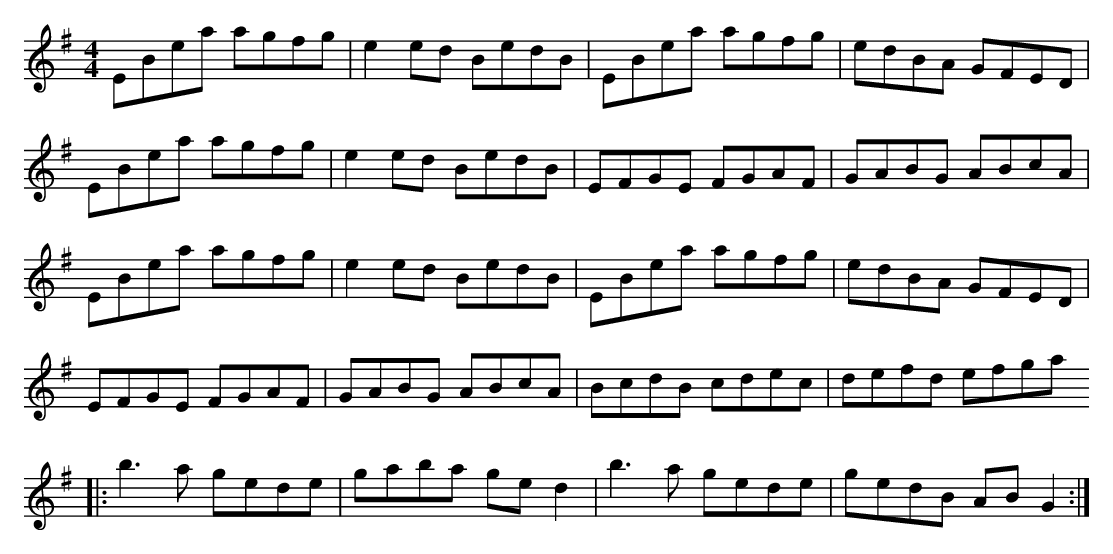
X:1
M:4/4
K:Emin
EBea agfg|e2ed BedB|EBea agfg|edBA GFED|
EBea agfg|e2ed BedB|EFGE FGAF|GABG ABcA|
EBea agfg|e2ed BedB|EBea agfg|edBA GFED|
EFGE FGAF|GABG ABcA|BcdB cdec|defd efga
|:b3a gede|gaba ged2|b3a gede|gedB ABG2:|
